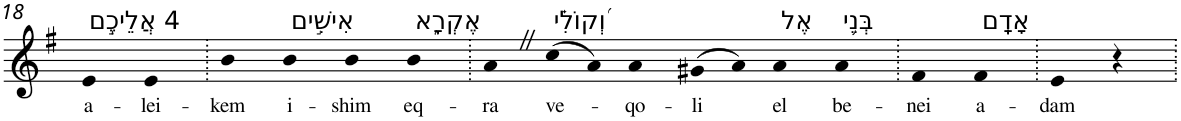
**kern	**text
*part1	*part1
*staff1	*staff1
*I"Piano	*
*I'Pno	*
!!LO:PB:g=z
*clefG2	*
*k[f#]	*
*G:	*
=18	=18
!LO:TX:a:t=4 אֲלֵיכֶ֣ם	!
!	!LO:LY:b
4e	a-
!	!LO:LY:b
4e	-lei-
=19.	=19.
!	!LO:LY:b
4b	-kem
!LO:TX:a:t=אִישִׁ֣ים	!
!	!LO:LY:b
4b	i-
!	!LO:LY:b
4b	-shim
!LO:TX:a:t=אֶקְרָ֑א	!
!	!LO:LY:b
4b	eq-
=20.	=20.
!	!LO:LY:b
4aZ	-ra
!LO:TX:a:t=וְ֝קוֹלִ֗י	!
!	!LO:LY:b
(>8cc	ve-
8a)	.
!	!LO:LY:b
4a	-qo-
!	!LO:LY:b
(>8g#X	-li
8a)	.
!LO:TX:a:t=אֶל	!
!	!LO:LY:b
4a	el
!LO:TX:a:t=בְּנֵ֥י	!
!	!LO:LY:b
4a	be-
=21.	=21.
!	!LO:LY:b
4f#	-nei
!LO:TX:a:t=אָדָֽם	!
!	!LO:LY:b
4f#	a-
=22.	=22.
!	!LO:LY:b
4e	-dam
4r	.
=.	=.
*-	*-
